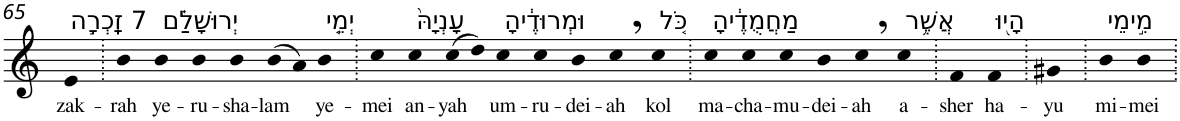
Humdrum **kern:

**kern	**text
*part1	*part1
*staff1	*staff1
*I"Piano	*
*I'Pno	*
!!LO:PB:g=z
*clefG2	*
*k[]	*
=65	=65
!LO:TX:a:t=7 זָֽכְרָ֣ה	!
!	!LO:LY:b
4e	zak-
=66.	=66.
!	!LO:LY:b
4b	-rah
!LO:TX:a:t=יְרוּשָׁלִַ֗ם	!
!	!LO:LY:b
4b	ye-
!	!LO:LY:b
4b	-ru-
!	!LO:LY:b
4b	-sha-
!	!LO:LY:b
(>8b	-lam
8a)	.
!LO:TX:a:t=יְמֵ֤י	!
!	!LO:LY:b
4b	ye-
=67.	=67.
!	!LO:LY:b
4cc	-mei
!LO:TX:a:t=עָנְיָהּ֙	!
!	!LO:LY:b
4cc	an-
!	!LO:LY:b
(>8cc	-yah
8dd)	.
!LO:TX:a:t=וּמְרוּדֶ֔יהָ	!
!	!LO:LY:b
4cc	um-
!	!LO:LY:b
4cc	-ru-
!	!LO:LY:b
4b	-dei-
!	!LO:LY:b
4cc,	-ah
!LO:TX:a:t=כֹּ֚ל	!
!	!LO:LY:b
4cc	kol
=68.	=68.
!LO:TX:a:t=מַחֲמֻדֶ֔יהָ	!
!	!LO:LY:b
4cc	ma-
!	!LO:LY:b
4cc	-cha-
!	!LO:LY:b
4cc	-mu-
!	!LO:LY:b
4b	-dei-
!	!LO:LY:b
4cc,	-ah
!LO:TX:a:t=אֲשֶׁ֥ר	!
!	!LO:LY:b
4cc	a-
=69.	=69.
!	!LO:LY:b
4f	-sher
!LO:TX:a:t=הָי֖וּ	!
!	!LO:LY:b
4f	ha-
=70.	=70.
!	!LO:LY:b
4g#X	-yu
=71.	=71.
!LO:TX:a:t=מִ֣ימֵי	!
!	!LO:LY:b
4b	mi-
!	!LO:LY:b
4b	-mei
=.	=.
*-	*-
